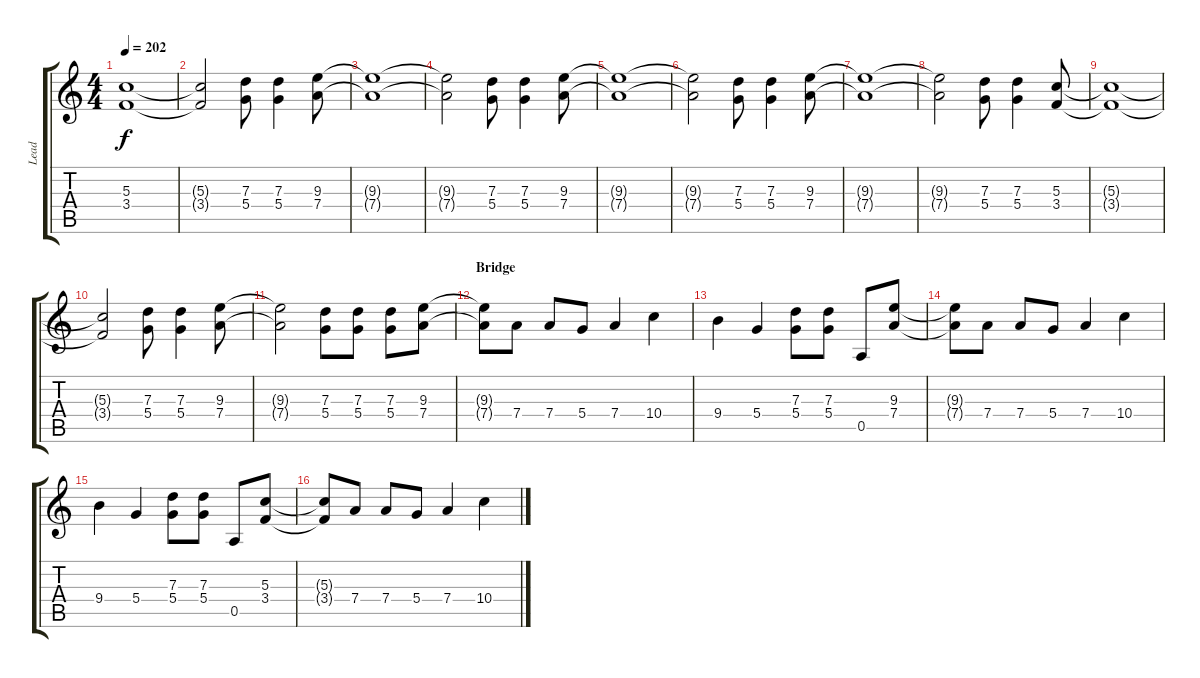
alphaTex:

\track ("Lead" "Lead") {instrument distortionguitar}
\staff {score tabs}
\tuning (E4 B3 G3 D3 A2 E2) {hide}
\ts (4 4)
\tempo 202
\clef g2
\ks c
(5.3{t} 3.4{t}).1{dy f} |
(5.3{t} 3.4{t}).2 (7.3 5.4).8 (7.3 5.4).4 (9.3 7.4).8 |
(9.3{t} 7.4{t}).1 |
(9.3{t} 7.4{t}).2 (7.3 5.4).8 (7.3 5.4).4 (9.3 7.4).8 |
(9.3{t} 7.4{t}).1 |
(9.3{t} 7.4{t}).2 (7.3 5.4).8 (7.3 5.4).4 (9.3 7.4).8 |
(9.3{t} 7.4{t}).1 |
(9.3{t} 7.4{t}).2 (7.3 5.4).8 (7.3 5.4).4 (5.3 3.4).8 |
(5.3{t} 3.4{t}).1 |
(5.3{t} 3.4{t}).2 (7.3 5.4).8 (7.3 5.4).4 (9.3 7.4).8 |
(9.3{t} 7.4{t}).2 (7.3 5.4).8 (7.3 5.4).8 (7.3 5.4).8 (9.3 7.4).8 |
\section ("" "Bridge")
(9.3{t} 7.4{t}).8 7.4.8 7.4.8 5.4.8 7.4.4 10.4.4 |
9.4.4 5.4.4 (7.3 5.4).8 (7.3 5.4).8 0.5.8 (9.3 7.4).8 |
(9.3{t} 7.4{t}).8 7.4.8 7.4.8 5.4.8 7.4.4 10.4.4 |
9.4.4 5.4.4 (7.3 5.4).8 (7.3 5.4).8 0.5.8 (5.3 3.4).8 |
(5.3{t} 3.4{t}).8 7.4.8 7.4.8 5.4.8 7.4.4 10.4.4
